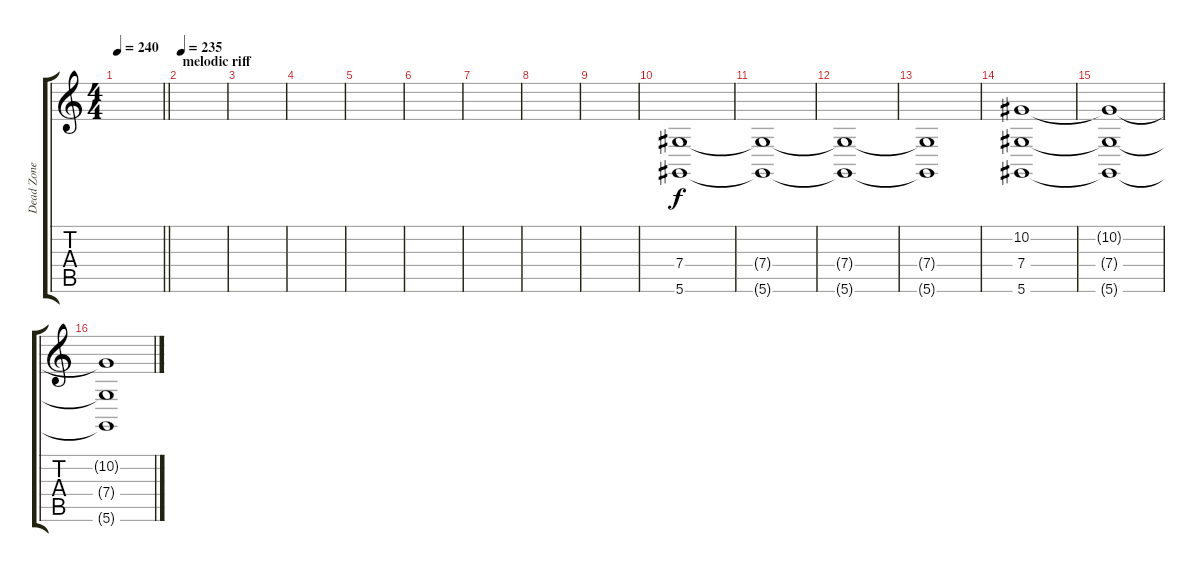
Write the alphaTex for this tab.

\track ("Dead Zone" "Dead Zone") {instrument stringensemble1}
\staff {score tabs}
\tuning (Eb4 Bb3 Gb3 Db3 Ab2 Eb2) {hide}
\ts (4 4)
\tempo 240
\clef g2
\barLineRight lightlight
\ks c
|
\section ("" "melodic riff")
\tempo 235
|
|
|
|
|
|
|
|
(7.4 5.6).1{volume 11} |
(7.4{t} 5.6{t}).1 |
(7.4{t} 5.6{t}).1 |
(7.4{t} 5.6{t}).1 |
(10.2 7.4 5.6).1 |
(10.2{t} 7.4{t} 5.6{t}).1 |
(10.2{t} 7.4{t} 5.6{t}).1
